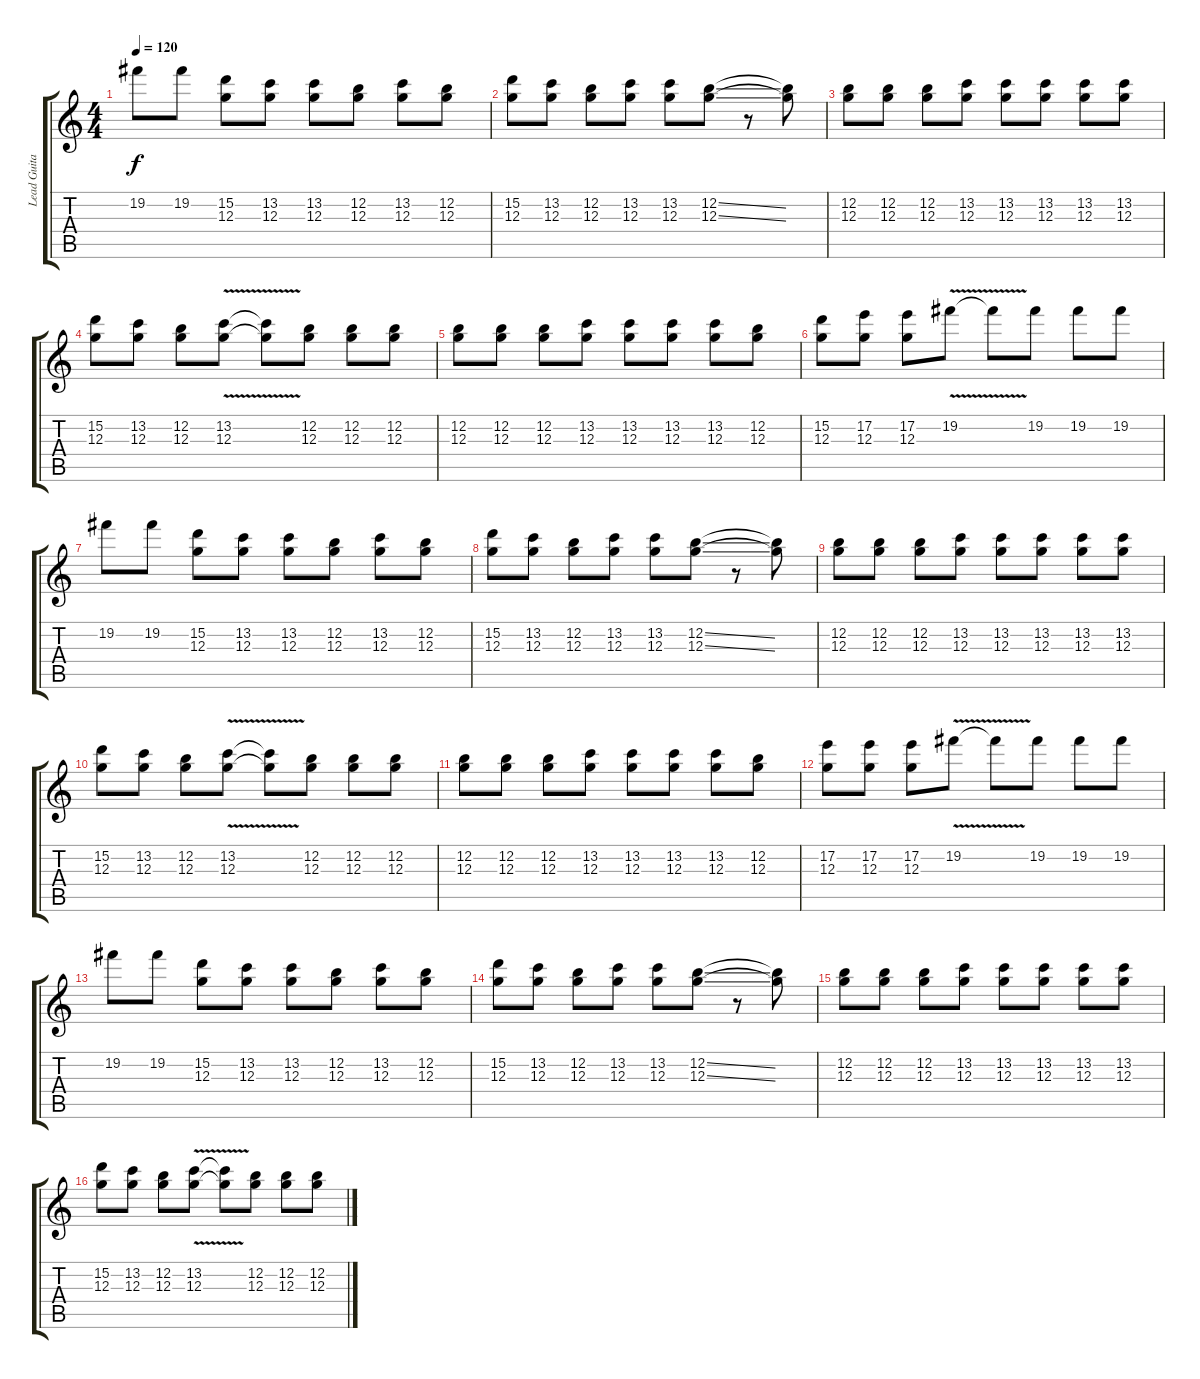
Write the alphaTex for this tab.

\track ("Lead Guitar" "Lead Guita") {instrument distortionguitar bank 1}
\staff {score tabs}
\tuning (E4 B3 G3 D3 A2 E2) {hide}
\ts (4 4)
\tempo 120
\clef g2
\ks c
19.2.8{dy f} 19.2.8 (15.2 12.3).8 (13.2 12.3).8 (13.2 12.3).8 (12.2 12.3).8 (13.2 12.3).8 (12.2 12.3).8 |
(15.2 12.3).8 (13.2 12.3).8 (12.2 12.3).8 (13.2 12.3).8 (13.2 12.3).8 (12.2{ss} 12.3{ss}).8 r.8 (12.2{t} 12.3{t}).8 |
(12.2 12.3).8 (12.2 12.3).8 (12.2 12.3).8 (13.2 12.3).8 (13.2 12.3).8 (13.2 12.3).8 (13.2 12.3).8 (13.2 12.3).8 |
(15.2 12.3).8 (13.2 12.3).8 (12.2 12.3).8 (13.2{v} 12.3{v}).8 (13.2{t} 12.3{t}).8 (12.2 12.3).8 (12.2 12.3).8 (12.2 12.3).8 |
(12.2 12.3).8 (12.2 12.3).8 (12.2 12.3).8 (13.2 12.3).8 (13.2 12.3).8 (13.2 12.3).8 (13.2 12.3).8 (12.2 12.3).8 |
(15.2 12.3).8 (17.2 12.3).8 (17.2 12.3).8 19.2{v}.8 19.2{t}.8 19.2.8 19.2.8 19.2.8 |
19.2.8 19.2.8 (15.2 12.3).8 (13.2 12.3).8 (13.2 12.3).8 (12.2 12.3).8 (13.2 12.3).8 (12.2 12.3).8 |
(15.2 12.3).8 (13.2 12.3).8 (12.2 12.3).8 (13.2 12.3).8 (13.2 12.3).8 (12.2{ss} 12.3{ss}).8 r.8 (12.2{t} 12.3{t}).8 |
(12.2 12.3).8 (12.2 12.3).8 (12.2 12.3).8 (13.2 12.3).8 (13.2 12.3).8 (13.2 12.3).8 (13.2 12.3).8 (13.2 12.3).8 |
(15.2 12.3).8 (13.2 12.3).8 (12.2 12.3).8 (13.2{v} 12.3{v}).8 (13.2{t} 12.3{t}).8 (12.2 12.3).8 (12.2 12.3).8 (12.2 12.3).8 |
(12.2 12.3).8 (12.2 12.3).8 (12.2 12.3).8 (13.2 12.3).8 (13.2 12.3).8 (13.2 12.3).8 (13.2 12.3).8 (12.2 12.3).8 |
(17.2 12.3).8 (17.2 12.3).8 (17.2 12.3).8 19.2{v}.8 19.2{t}.8 19.2.8 19.2.8 19.2.8 |
19.2.8 19.2.8 (15.2 12.3).8 (13.2 12.3).8 (13.2 12.3).8 (12.2 12.3).8 (13.2 12.3).8 (12.2 12.3).8 |
(15.2 12.3).8 (13.2 12.3).8 (12.2 12.3).8 (13.2 12.3).8 (13.2 12.3).8 (12.2{ss} 12.3{ss}).8 r.8 (12.2{t} 12.3{t}).8 |
(12.2 12.3).8 (12.2 12.3).8 (12.2 12.3).8 (13.2 12.3).8 (13.2 12.3).8 (13.2 12.3).8 (13.2 12.3).8 (13.2 12.3).8 |
(15.2 12.3).8 (13.2 12.3).8 (12.2 12.3).8 (13.2{v} 12.3{v}).8 (13.2{t} 12.3{t}).8 (12.2 12.3).8 (12.2 12.3).8 (12.2 12.3).8
